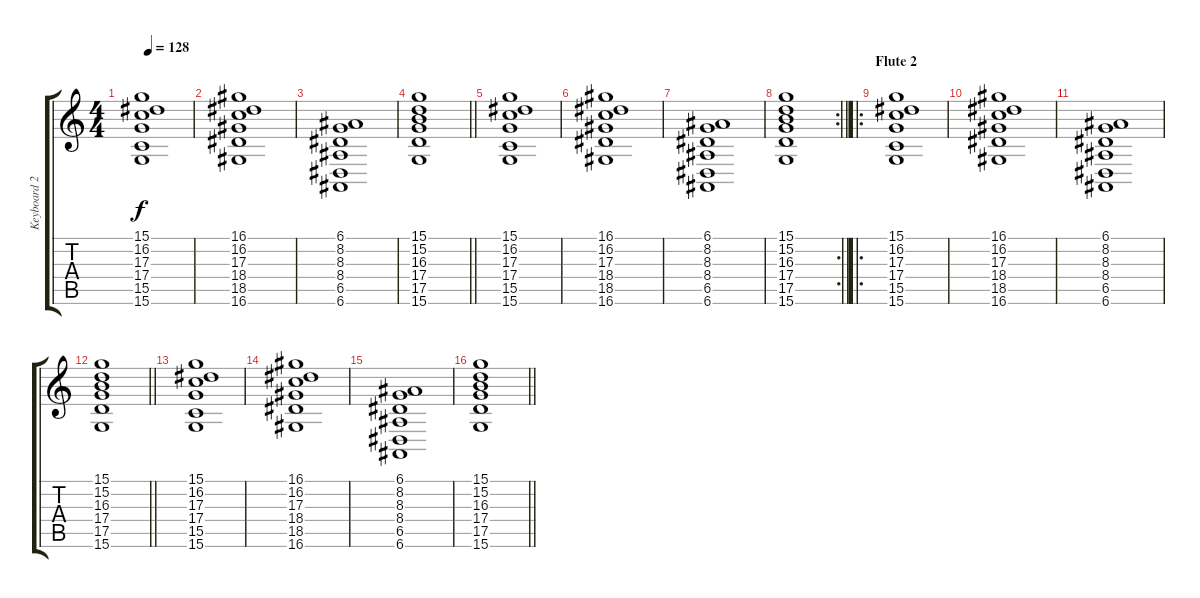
\track ("Keyboard 2" "Keyboard 2") {instrument stringensemble2}
\staff {score tabs}
\tuning (E4 B3 G3 D3 A2 E2) {hide}
\ts (4 4)
\tempo 128
\clef g2
\ks c
(15.1 16.2 17.3 17.4 15.5 15.6).1{dy f} |
(16.1 16.2 17.3 18.4 18.5 16.6).1 |
(6.1 8.2 8.3 8.4 6.5 6.6).1 |
\barLineRight lightlight
(15.1 15.2 16.3 17.4 17.5 15.6).1 |
(15.1 16.2 17.3 17.4 15.5 15.6).1 |
(16.1 16.2 17.3 18.4 18.5 16.6).1 |
(6.1 8.2 8.3 8.4 6.5 6.6).1 |
\rc 2
\barLineRight lightlight
(15.1 15.2 16.3 17.4 17.5 15.6).1 |
\ro
\section ("" "Flute 2")
(15.1 16.2 17.3 17.4 15.5 15.6).1 |
(16.1 16.2 17.3 18.4 18.5 16.6).1 |
(6.1 8.2 8.3 8.4 6.5 6.6).1 |
\barLineRight lightlight
(15.1 15.2 16.3 17.4 17.5 15.6).1 |
\section ("" "")
(15.1 16.2 17.3 17.4 15.5 15.6).1 |
(16.1 16.2 17.3 18.4 18.5 16.6).1 |
(6.1 8.2 8.3 8.4 6.5 6.6).1 |
\barLineRight lightlight
(15.1 15.2 16.3 17.4 17.5 15.6).1
